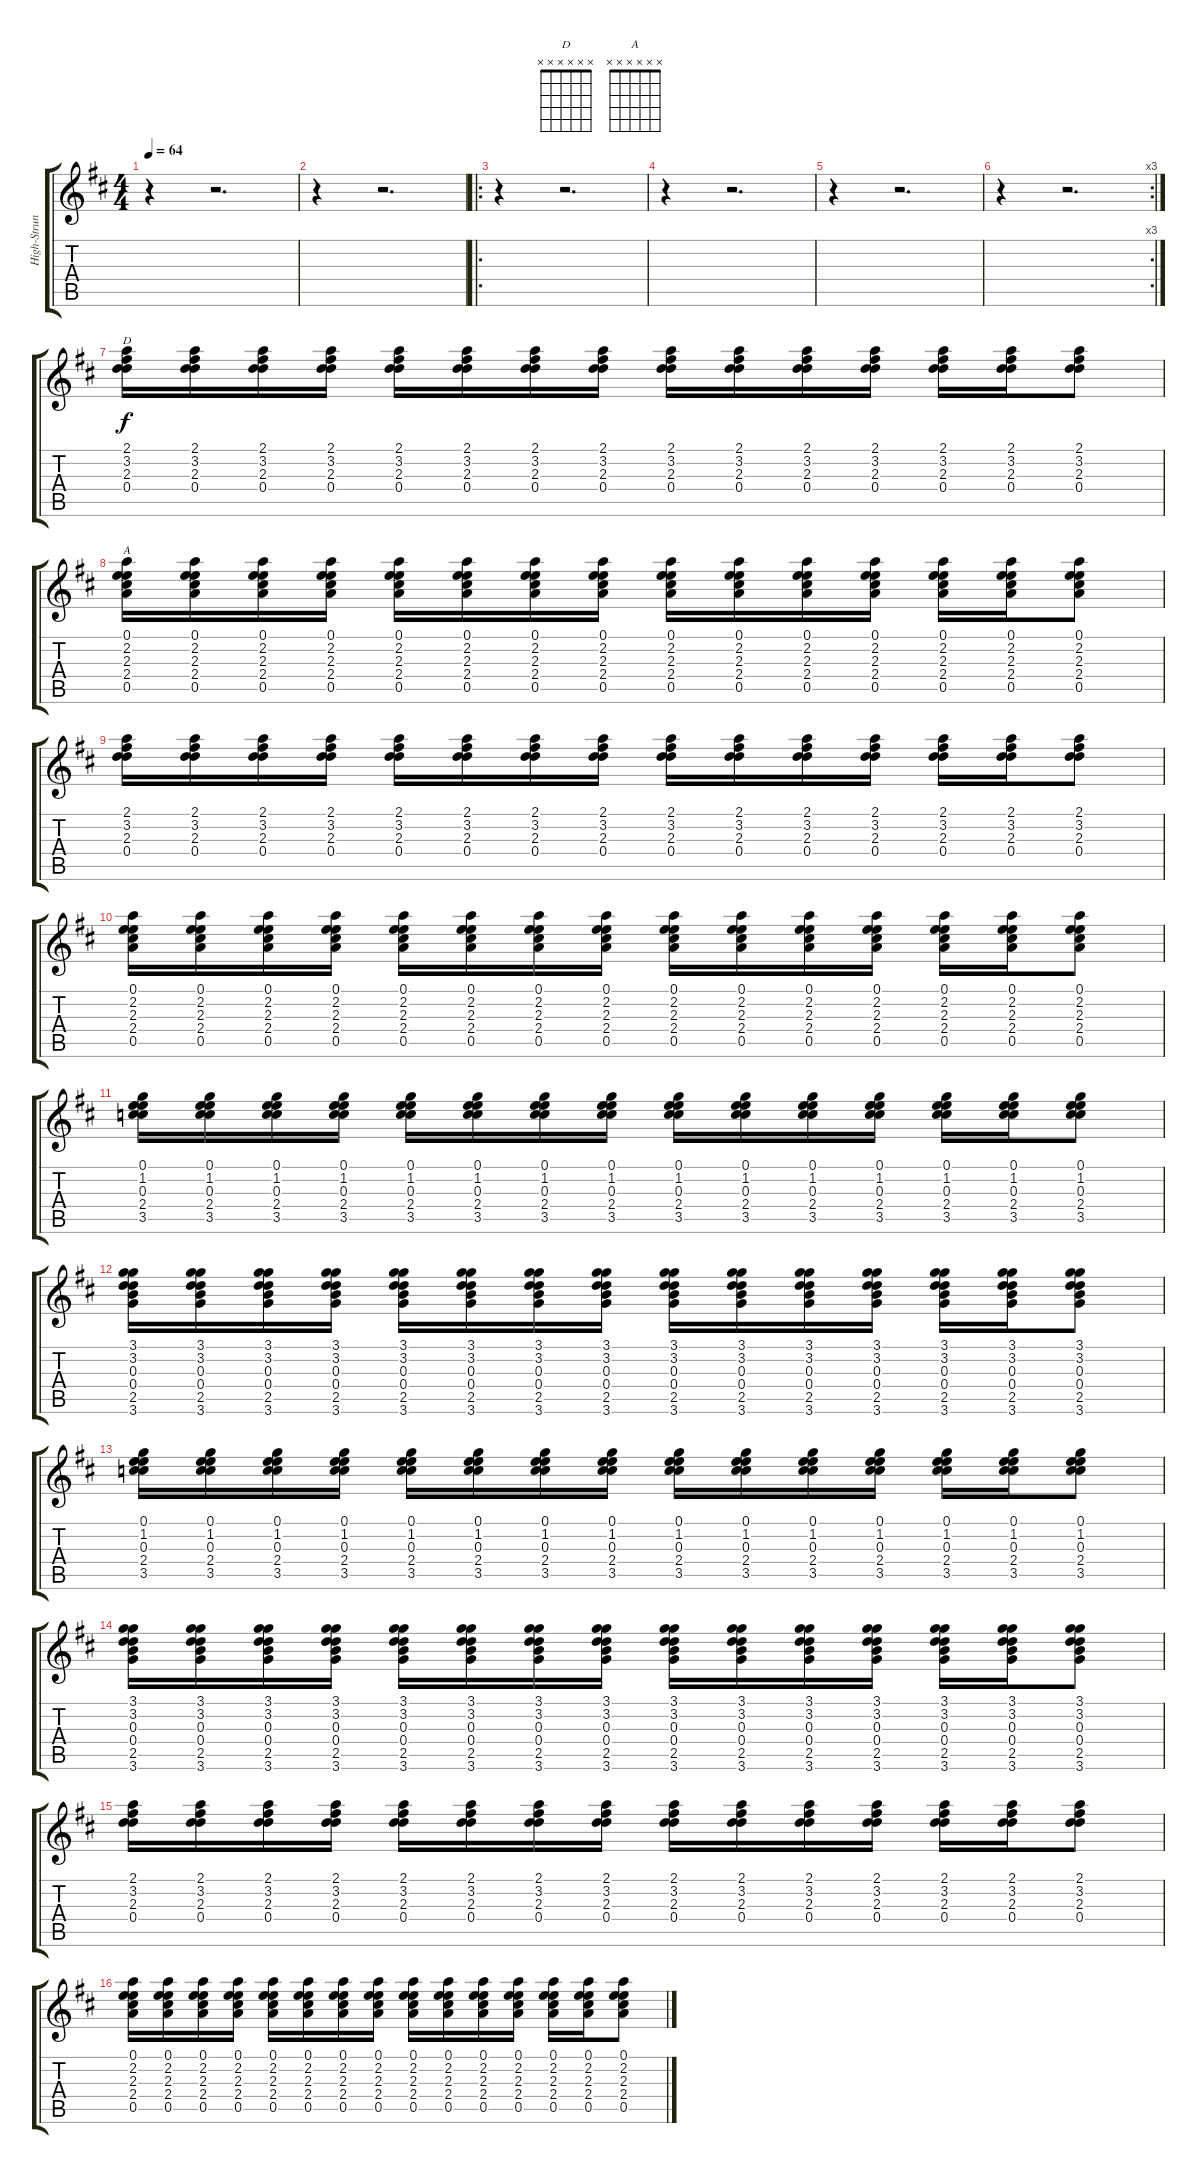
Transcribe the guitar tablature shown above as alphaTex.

\track ("High-Strung Acoustic" "High-Strun") {instrument electricguitarjazz}
\staff {score tabs}
\tuning (E4 B3 G4 D4 A3 E3) {hide}
\chord ("D" x x x x x x)
\chord ("A" x x x x x x)
\ts (4 4)
\tempo 64
\clef g2
\ks d
r.4{dy f instrument electricguitarjazz} r.2{d} |
r.4 r.2{d} |
\ro
r.4 r.2{d} |
r.4 r.2{d} |
r.4 r.2{d} |
\rc 3
r.4 r.2{d} |
(2.1 3.2 2.3 0.4).16{ch "D"} (2.1 3.2 2.3 0.4).16 (2.1 3.2 2.3 0.4).16 (2.1 3.2 2.3 0.4).16 (2.1 3.2 2.3 0.4).16 (2.1 3.2 2.3 0.4).16 (2.1 3.2 2.3 0.4).16 (2.1 3.2 2.3 0.4).16 (2.1 3.2 2.3 0.4).16 (2.1 3.2 2.3 0.4).16 (2.1 3.2 2.3 0.4).16 (2.1 3.2 2.3 0.4).16 (2.1 3.2 2.3 0.4).16 (2.1 3.2 2.3 0.4).16 (2.1 3.2 2.3 0.4).8 |
(0.1 2.2 2.3 2.4 0.5).16{ch "A"} (0.1 2.2 2.3 2.4 0.5).16 (0.1 2.2 2.3 2.4 0.5).16 (0.1 2.2 2.3 2.4 0.5).16 (0.1 2.2 2.3 2.4 0.5).16 (0.1 2.2 2.3 2.4 0.5).16 (0.1 2.2 2.3 2.4 0.5).16 (0.1 2.2 2.3 2.4 0.5).16 (0.1 2.2 2.3 2.4 0.5).16 (0.1 2.2 2.3 2.4 0.5).16 (0.1 2.2 2.3 2.4 0.5).16 (0.1 2.2 2.3 2.4 0.5).16 (0.1 2.2 2.3 2.4 0.5).16 (0.1 2.2 2.3 2.4 0.5).16 (0.1 2.2 2.3 2.4 0.5).8 |
(2.1 3.2 2.3 0.4).16 (2.1 3.2 2.3 0.4).16 (2.1 3.2 2.3 0.4).16 (2.1 3.2 2.3 0.4).16 (2.1 3.2 2.3 0.4).16 (2.1 3.2 2.3 0.4).16 (2.1 3.2 2.3 0.4).16 (2.1 3.2 2.3 0.4).16 (2.1 3.2 2.3 0.4).16 (2.1 3.2 2.3 0.4).16 (2.1 3.2 2.3 0.4).16 (2.1 3.2 2.3 0.4).16 (2.1 3.2 2.3 0.4).16 (2.1 3.2 2.3 0.4).16 (2.1 3.2 2.3 0.4).8 |
(0.1 2.2 2.3 2.4 0.5).16 (0.1 2.2 2.3 2.4 0.5).16 (0.1 2.2 2.3 2.4 0.5).16 (0.1 2.2 2.3 2.4 0.5).16 (0.1 2.2 2.3 2.4 0.5).16 (0.1 2.2 2.3 2.4 0.5).16 (0.1 2.2 2.3 2.4 0.5).16 (0.1 2.2 2.3 2.4 0.5).16 (0.1 2.2 2.3 2.4 0.5).16 (0.1 2.2 2.3 2.4 0.5).16 (0.1 2.2 2.3 2.4 0.5).16 (0.1 2.2 2.3 2.4 0.5).16 (0.1 2.2 2.3 2.4 0.5).16 (0.1 2.2 2.3 2.4 0.5).16 (0.1 2.2 2.3 2.4 0.5).8 |
(0.1 1.2 0.3 2.4 3.5).16 (0.1 1.2 0.3 2.4 3.5).16 (0.1 1.2 0.3 2.4 3.5).16 (0.1 1.2 0.3 2.4 3.5).16 (0.1 1.2 0.3 2.4 3.5).16 (0.1 1.2 0.3 2.4 3.5).16 (0.1 1.2 0.3 2.4 3.5).16 (0.1 1.2 0.3 2.4 3.5).16 (0.1 1.2 0.3 2.4 3.5).16 (0.1 1.2 0.3 2.4 3.5).16 (0.1 1.2 0.3 2.4 3.5).16 (0.1 1.2 0.3 2.4 3.5).16 (0.1 1.2 0.3 2.4 3.5).16 (0.1 1.2 0.3 2.4 3.5).16 (0.1 1.2 0.3 2.4 3.5).8 |
(3.1 3.2 0.3 0.4 2.5 3.6).16 (3.1 3.2 0.3 0.4 2.5 3.6).16 (3.1 3.2 0.3 0.4 2.5 3.6).16 (3.1 3.2 0.3 0.4 2.5 3.6).16 (3.1 3.2 0.3 0.4 2.5 3.6).16 (3.1 3.2 0.3 0.4 2.5 3.6).16 (3.1 3.2 0.3 0.4 2.5 3.6).16 (3.1 3.2 0.3 0.4 2.5 3.6).16 (3.1 3.2 0.3 0.4 2.5 3.6).16 (3.1 3.2 0.3 0.4 2.5 3.6).16 (3.1 3.2 0.3 0.4 2.5 3.6).16 (3.1 3.2 0.3 0.4 2.5 3.6).16 (3.1 3.2 0.3 0.4 2.5 3.6).16 (3.1 3.2 0.3 0.4 2.5 3.6).16 (3.1 3.2 0.3 0.4 2.5 3.6).8 |
(0.1 1.2 0.3 2.4 3.5).16 (0.1 1.2 0.3 2.4 3.5).16 (0.1 1.2 0.3 2.4 3.5).16 (0.1 1.2 0.3 2.4 3.5).16 (0.1 1.2 0.3 2.4 3.5).16 (0.1 1.2 0.3 2.4 3.5).16 (0.1 1.2 0.3 2.4 3.5).16 (0.1 1.2 0.3 2.4 3.5).16 (0.1 1.2 0.3 2.4 3.5).16 (0.1 1.2 0.3 2.4 3.5).16 (0.1 1.2 0.3 2.4 3.5).16 (0.1 1.2 0.3 2.4 3.5).16 (0.1 1.2 0.3 2.4 3.5).16 (0.1 1.2 0.3 2.4 3.5).16 (0.1 1.2 0.3 2.4 3.5).8 |
(3.1 3.2 0.3 0.4 2.5 3.6).16 (3.1 3.2 0.3 0.4 2.5 3.6).16 (3.1 3.2 0.3 0.4 2.5 3.6).16 (3.1 3.2 0.3 0.4 2.5 3.6).16 (3.1 3.2 0.3 0.4 2.5 3.6).16 (3.1 3.2 0.3 0.4 2.5 3.6).16 (3.1 3.2 0.3 0.4 2.5 3.6).16 (3.1 3.2 0.3 0.4 2.5 3.6).16 (3.1 3.2 0.3 0.4 2.5 3.6).16 (3.1 3.2 0.3 0.4 2.5 3.6).16 (3.1 3.2 0.3 0.4 2.5 3.6).16 (3.1 3.2 0.3 0.4 2.5 3.6).16 (3.1 3.2 0.3 0.4 2.5 3.6).16 (3.1 3.2 0.3 0.4 2.5 3.6).16 (3.1 3.2 0.3 0.4 2.5 3.6).8 |
(2.1 3.2 2.3 0.4).16 (2.1 3.2 2.3 0.4).16 (2.1 3.2 2.3 0.4).16 (2.1 3.2 2.3 0.4).16 (2.1 3.2 2.3 0.4).16 (2.1 3.2 2.3 0.4).16 (2.1 3.2 2.3 0.4).16 (2.1 3.2 2.3 0.4).16 (2.1 3.2 2.3 0.4).16 (2.1 3.2 2.3 0.4).16 (2.1 3.2 2.3 0.4).16 (2.1 3.2 2.3 0.4).16 (2.1 3.2 2.3 0.4).16 (2.1 3.2 2.3 0.4).16 (2.1 3.2 2.3 0.4).8 |
(0.1 2.2 2.3 2.4 0.5).16 (0.1 2.2 2.3 2.4 0.5).16 (0.1 2.2 2.3 2.4 0.5).16 (0.1 2.2 2.3 2.4 0.5).16 (0.1 2.2 2.3 2.4 0.5).16 (0.1 2.2 2.3 2.4 0.5).16 (0.1 2.2 2.3 2.4 0.5).16 (0.1 2.2 2.3 2.4 0.5).16 (0.1 2.2 2.3 2.4 0.5).16 (0.1 2.2 2.3 2.4 0.5).16 (0.1 2.2 2.3 2.4 0.5).16 (0.1 2.2 2.3 2.4 0.5).16 (0.1 2.2 2.3 2.4 0.5).16 (0.1 2.2 2.3 2.4 0.5).16 (0.1 2.2 2.3 2.4 0.5).8
